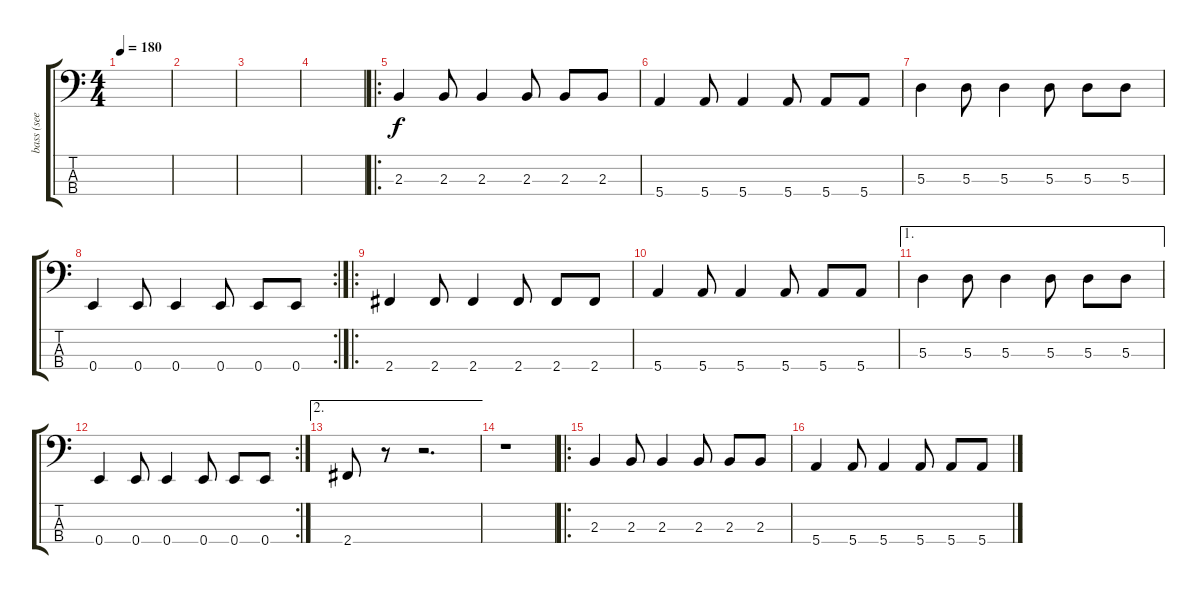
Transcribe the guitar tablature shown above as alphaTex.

\track ("bass (see note-F5)" "bass (see ") {instrument electricbassfinger}
\staff {score tabs}
\tuning (G2 D2 A1 E1) {hide}
\ts (4 4)
\tempo 180
\clef f4
\ks c
|
|
|
|
\ro
2.3.4 2.3.8 2.3.4 2.3.8 2.3.8 2.3.8 |
5.4.4 5.4.8 5.4.4 5.4.8 5.4.8 5.4.8 |
5.3.4 5.3.8 5.3.4 5.3.8 5.3.8 5.3.8 |
\rc 2
0.4.4 0.4.8 0.4.4 0.4.8 0.4.8 0.4.8 |
\ro
2.4.4 2.4.8 2.4.4 2.4.8 2.4.8 2.4.8 |
5.4.4 5.4.8 5.4.4 5.4.8 5.4.8 5.4.8 |
\ae 1
5.3.4 5.3.8 5.3.4 5.3.8 5.3.8 5.3.8 |
\rc 2
0.4.4 0.4.8 0.4.4 0.4.8 0.4.8 0.4.8 |
\ae 2
2.4.8 r.8 r.2{d} |
r.1 |
\ro
2.3.4 2.3.8 2.3.4 2.3.8 2.3.8 2.3.8 |
5.4.4 5.4.8 5.4.4 5.4.8 5.4.8 5.4.8
